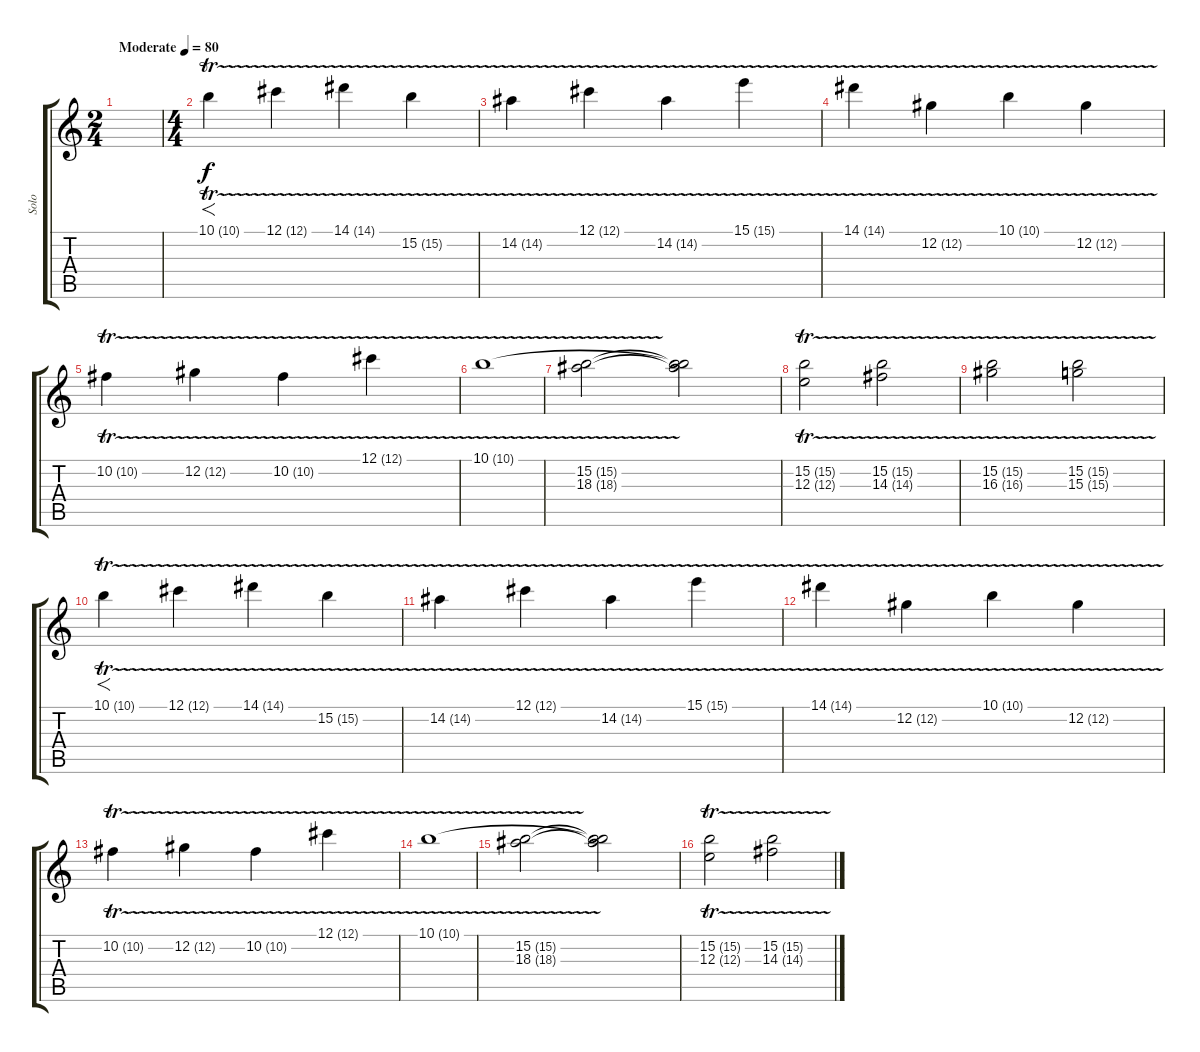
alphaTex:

\track ("Solo" "Solo") {instrument acousticguitarnylon}
\staff {score tabs}
\tuning (Db4 Ab3 E3 B2 Gb2 B1) {hide}
\ts (2 4)
\tempo (80 "Moderate")
\clef g2
\ks c
|
\ts (4 4)
10.1{tr (10 64)}.4{f} 12.1{tr (12 64)}.4 14.1{tr (14 64)}.4 15.2{tr (15 64)}.4 |
14.2{tr (14 64)}.4 12.1{tr (12 64)}.4 14.2{tr (14 64)}.4 15.1{tr (15 64)}.4 |
14.1{tr (14 64)}.4 12.2{tr (12 64)}.4 10.1{tr (10 64)}.4 12.2{tr (12 64)}.4 |
10.2{tr (10 64)}.4 12.2{tr (12 64)}.4 10.2{tr (10 64)}.4 12.1{tr (12 64)}.4 |
10.1{tr (10 64)}.1 |
(15.2{tr (15 64)} 18.3{tr (18 64)}).2 (10.1{t} 15.2{t} 18.3{t}).2 |
(15.2{tr (15 64)} 12.3{tr (12 64)}).2 (15.2{tr (15 64)} 14.3{tr (14 64)}).2 |
(15.2{tr (15 64)} 16.3{tr (16 64)}).2 (15.2{tr (15 64)} 15.3{tr (15 64)}).2 |
10.1{tr (10 64)}.4{f} 12.1{tr (12 64)}.4 14.1{tr (14 64)}.4 15.2{tr (15 64)}.4 |
14.2{tr (14 64)}.4 12.1{tr (12 64)}.4 14.2{tr (14 64)}.4 15.1{tr (15 64)}.4 |
14.1{tr (14 64)}.4 12.2{tr (12 64)}.4 10.1{tr (10 64)}.4 12.2{tr (12 64)}.4 |
10.2{tr (10 64)}.4 12.2{tr (12 64)}.4 10.2{tr (10 64)}.4 12.1{tr (12 64)}.4 |
10.1{tr (10 64)}.1 |
(15.2{tr (15 64)} 18.3{tr (18 64)}).2 (10.1{t} 15.2{t} 18.3{t}).2 |
(15.2{tr (15 64)} 12.3{tr (12 64)}).2 (15.2{tr (15 64)} 14.3{tr (14 64)}).2
